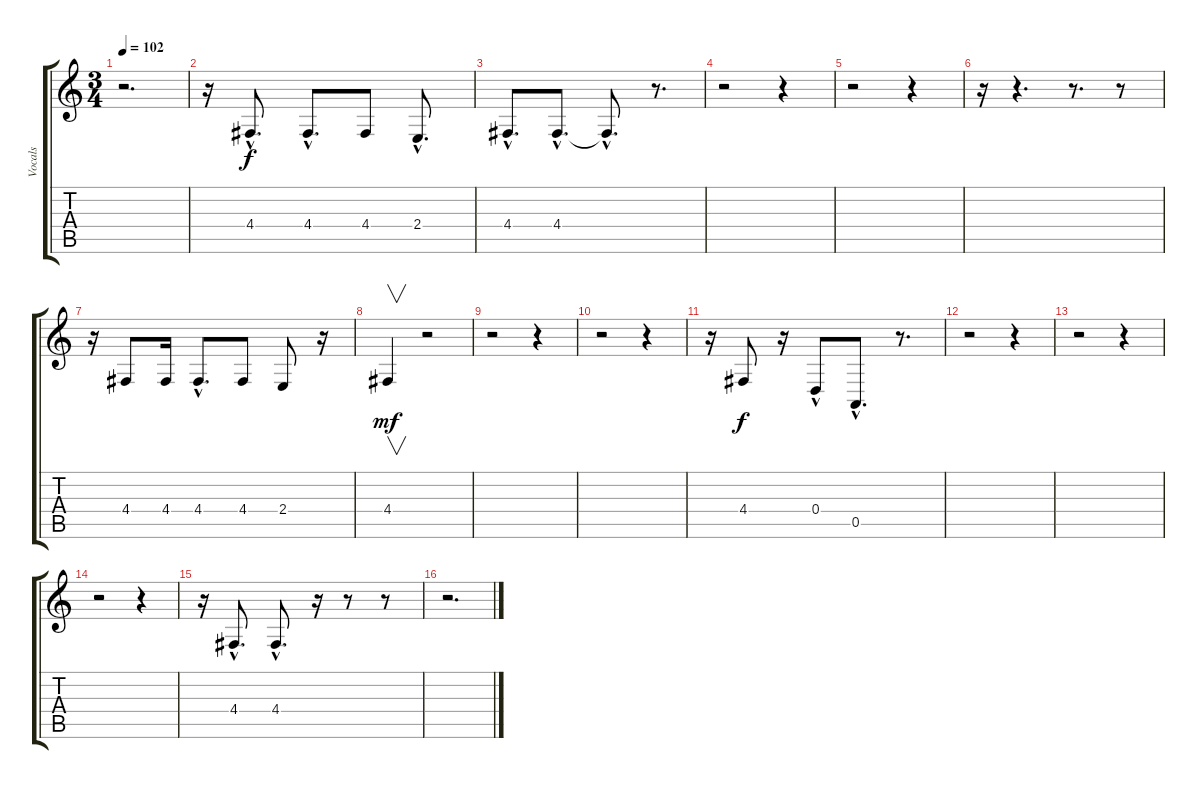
\track ("Vocals" "Vocals") {instrument flute}
\staff {score tabs}
\tuning (E4 B3 G3 D3 A2 E2) {hide}
\ts (3 4)
\tempo 102
\clef g2
\ks c
r.2{d dy f} |
r.16 4.4{hac}.8{d} 4.4{hac}.8{d} 4.4.8 2.4{hac}.8{d} |
4.4{hac}.8{d} 4.4{hac}.8{d} 4.4{hac t}.8{d} r.8{d} |
r.2 r.4 |
r.2 r.4 |
r.16 r.4{d} r.8{d} r.8 |
r.16 4.4.8 4.4.16 4.4{hac}.8{d} 4.4.8 2.4.8 r.16 |
4.4.4{v dy mf} r.2 |
r.2 r.4 |
r.2 r.4 |
r.16 4.4.8{dy f} r.16 0.4{hac}.8 0.5{hac}.8{d} r.8{d} |
r.2 r.4 |
r.2 r.4 |
r.2 r.4 |
r.16 4.4{hac}.8{d} 4.4{hac}.8{d} r.16 r.8 r.8 |
r.2{d}
